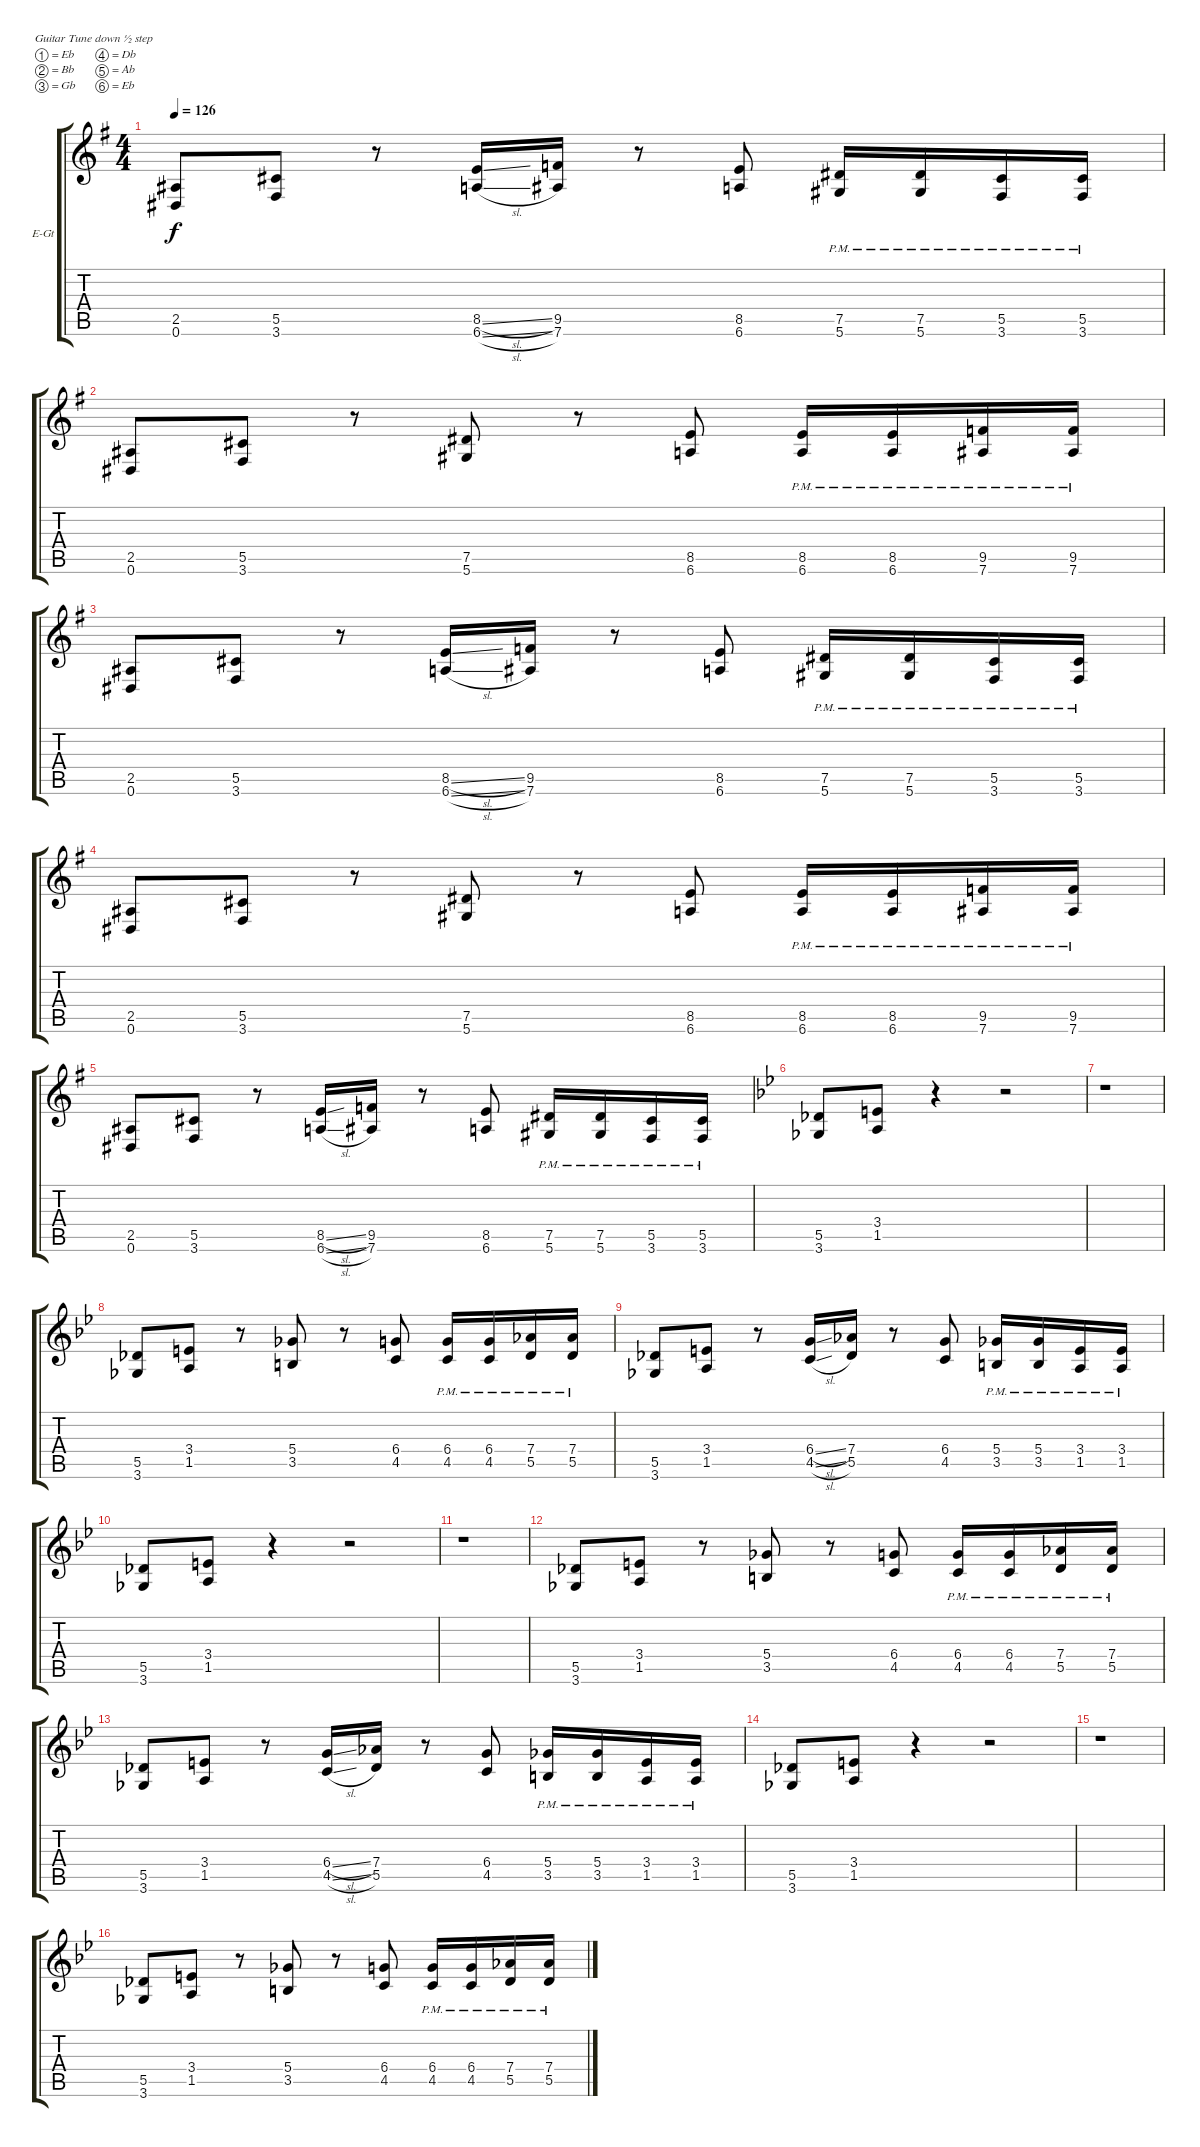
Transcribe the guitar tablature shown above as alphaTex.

\bracketExtendMode groupsimilarinstruments
\firstSystemTrackNameOrientation horizontal
\otherSystemsTrackNameOrientation horizontal
\track ("Untitled" "E-Gt") {instrument overdrivenguitar}
\staff {score tabs}
\tuning (Eb4 Bb3 Gb3 Db3 Ab2 Eb2)
\ts (4 4)
\tempo 126
\clef g2
\ks g
(2.5 0.6).8{dy f} (5.5 3.6).8 r.8 (8.5{sl} 6.6{sl}).16 (9.5 7.6).16 r.8 (8.5 6.6).8 (7.5{pm} 5.6{pm}).16 (7.5{pm} 5.6{pm}).16 (5.5{pm} 3.6{pm}).16 (5.5{pm} 3.6{pm}).16 |
(2.5 0.6).8 (5.5 3.6).8 r.8 (7.5 5.6).8 r.8 (8.5 6.6).8 (8.5{pm} 6.6{pm}).16 (8.5{pm} 6.6{pm}).16 (9.5{pm} 7.6{pm}).16 (9.5{pm} 7.6{pm}).16 |
(2.5 0.6).8 (5.5 3.6).8 r.8 (8.5{sl} 6.6{sl}).16 (9.5 7.6).16 r.8 (8.5 6.6).8 (7.5{pm} 5.6{pm}).16 (7.5{pm} 5.6{pm}).16 (5.5{pm} 3.6{pm}).16 (5.5{pm} 3.6{pm}).16 |
(2.5 0.6).8 (5.5 3.6).8 r.8 (7.5 5.6).8 r.8 (8.5 6.6).8 (8.5{pm} 6.6{pm}).16 (8.5{pm} 6.6{pm}).16 (9.5{pm} 7.6{pm}).16 (9.5{pm} 7.6{pm}).16 |
(2.5 0.6).8 (5.5 3.6).8 r.8 (8.5{sl} 6.6{sl}).16 (9.5 7.6).16 r.8 (8.5 6.6).8 (7.5{pm} 5.6{pm}).16 (7.5{pm} 5.6{pm}).16 (5.5{pm} 3.6{pm}).16 (5.5{pm} 3.6{pm}).16 |
\ks bb
(5.5 3.6).8 (3.4 1.5).8 r.4 r.2 |
r.1 |
(5.5 3.6).8 (3.4 1.5).8 r.8 (5.4 3.5).8 r.8 (6.4 4.5).8 (6.4{pm} 4.5{pm}).16 (6.4{pm} 4.5{pm}).16 (7.4{pm} 5.5{pm}).16 (7.4{pm} 5.5{pm}).16 |
(5.5 3.6).8 (3.4 1.5).8 r.8 (6.4{sl} 4.5{sl}).16 (7.4 5.5).16 r.8 (6.4 4.5).8 (5.4{pm} 3.5{pm}).16 (5.4{pm} 3.5{pm}).16 (3.4{pm} 1.5{pm}).16 (3.4{pm} 1.5{pm}).16 |
(5.5 3.6).8 (3.4 1.5).8 r.4 r.2 |
r.1 |
(5.5 3.6).8 (3.4 1.5).8 r.8 (5.4 3.5).8 r.8 (6.4 4.5).8 (6.4{pm} 4.5{pm}).16 (6.4{pm} 4.5{pm}).16 (7.4{pm} 5.5{pm}).16 (7.4{pm} 5.5{pm}).16 |
(5.5 3.6).8 (3.4 1.5).8 r.8 (6.4{sl} 4.5{sl}).16 (7.4 5.5).16 r.8 (6.4 4.5).8 (5.4{pm} 3.5{pm}).16 (5.4{pm} 3.5{pm}).16 (3.4{pm} 1.5{pm}).16 (3.4{pm} 1.5{pm}).16 |
(5.5 3.6).8 (3.4 1.5).8 r.4 r.2 |
r.1 |
(5.5 3.6).8 (3.4 1.5).8 r.8 (5.4 3.5).8 r.8 (6.4 4.5).8 (6.4{pm} 4.5{pm}).16 (6.4{pm} 4.5{pm}).16 (7.4{pm} 5.5{pm}).16 (7.4{pm} 5.5{pm}).16
